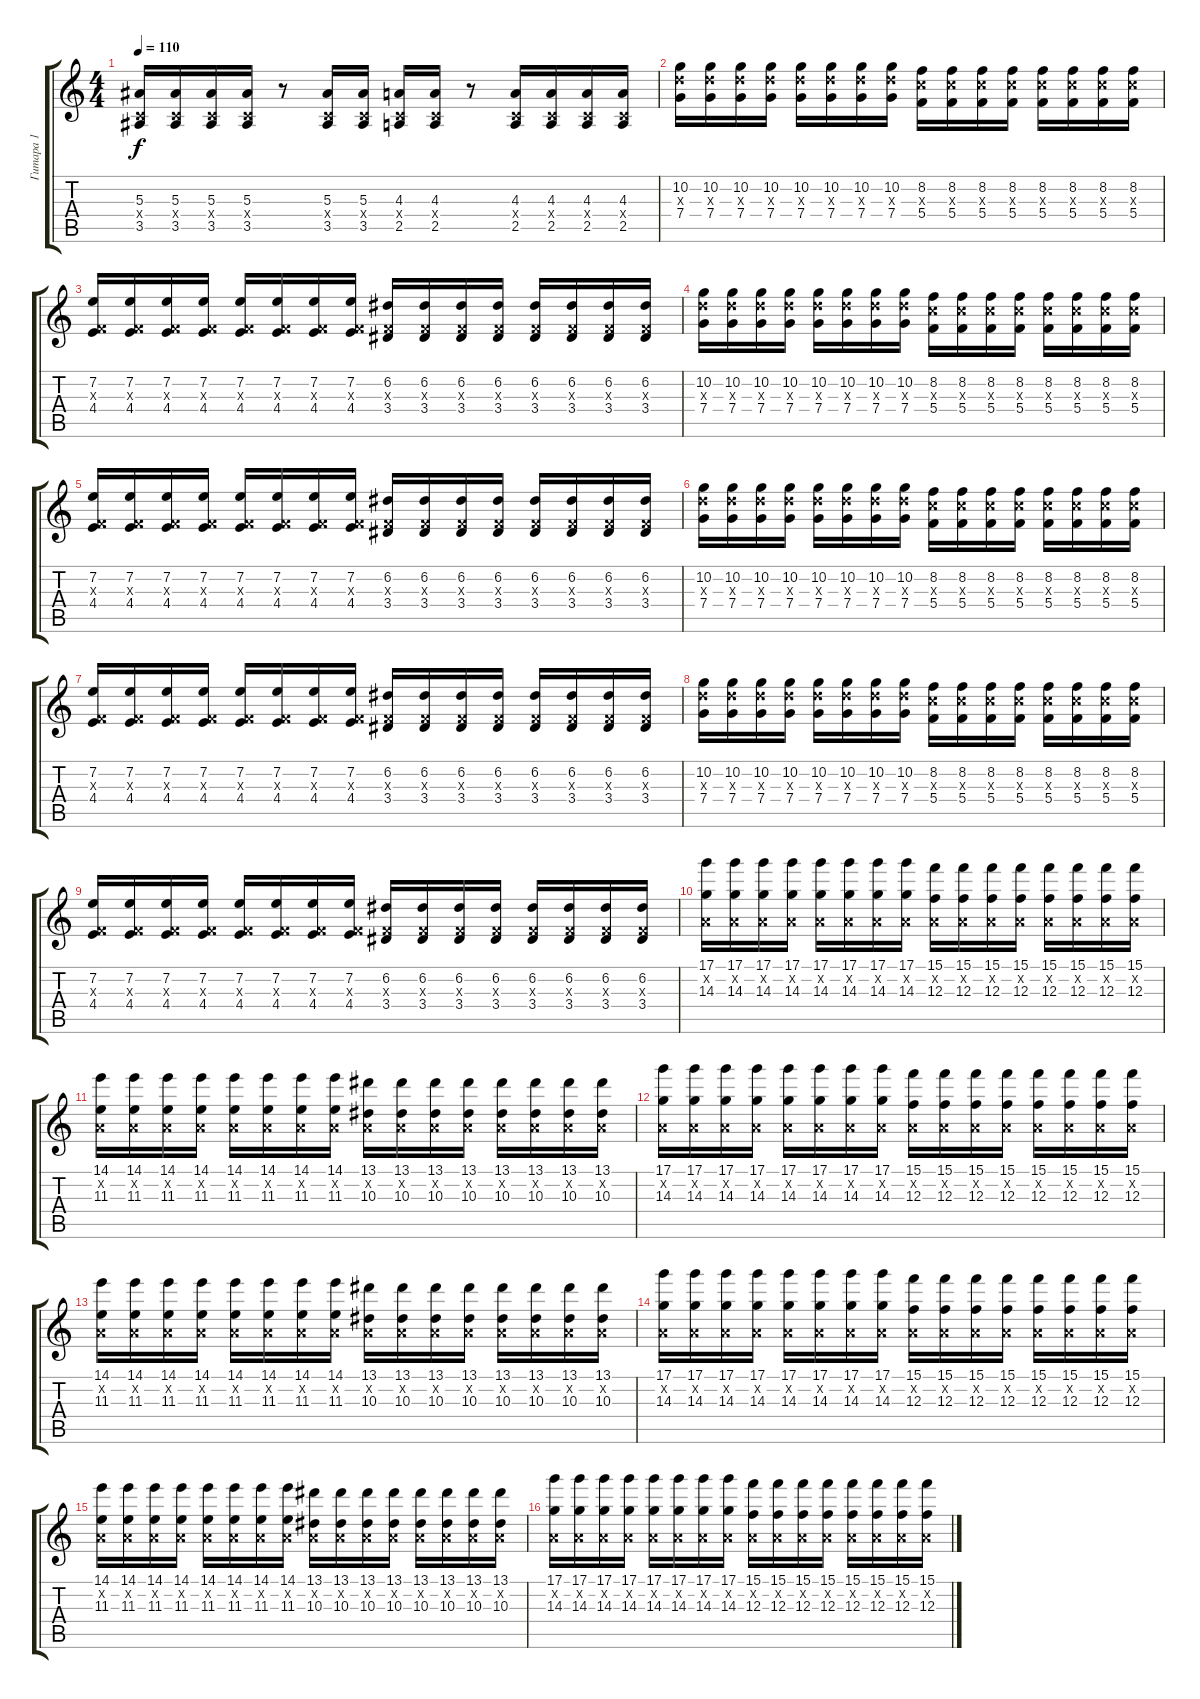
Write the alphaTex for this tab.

\track ("Гитара 1" "Гитара 1") {instrument overdrivenguitar}
\staff {score tabs}
\tuning (D4 A3 F3 C3 G2 D2) {hide}
\ts (4 4)
\tempo 110
\clef g2
\ks c
(5.3 0.4{x} 3.5).16{dy f} (5.3 0.4{x} 3.5).16 (5.3 0.4{x} 3.5).16 (5.3 0.4{x} 3.5).16 r.8 (5.3 0.4{x} 3.5).16 (5.3 0.4{x} 3.5).16 (4.3 0.4{x} 2.5).16 (4.3 0.4{x} 2.5).16 r.8 (4.3 0.4{x} 2.5).16 (4.3 0.4{x} 2.5).16 (4.3 0.4{x} 2.5).16 (4.3 0.4{x} 2.5).16 |
(10.2 9.3{x} 7.4).16 (10.2 9.3{x} 7.4).16 (10.2 9.3{x} 7.4).16 (10.2 9.3{x} 7.4).16 (10.2 9.3{x} 7.4).16 (10.2 9.3{x} 7.4).16 (10.2 9.3{x} 7.4).16 (10.2 9.3{x} 7.4).16 (8.2 7.3{x} 5.4).16 (8.2 7.3{x} 5.4).16 (8.2 7.3{x} 5.4).16 (8.2 7.3{x} 5.4).16 (8.2 7.3{x} 5.4).16 (8.2 7.3{x} 5.4).16 (8.2 7.3{x} 5.4).16 (8.2 7.3{x} 5.4).16 |
(7.2 0.3{x} 4.4).16 (7.2 0.3{x} 4.4).16 (7.2 0.3{x} 4.4).16 (7.2 0.3{x} 4.4).16 (7.2 0.3{x} 4.4).16 (7.2 0.3{x} 4.4).16 (7.2 0.3{x} 4.4).16 (7.2 0.3{x} 4.4).16 (6.2 0.3{x} 3.4).16 (6.2 0.3{x} 3.4).16 (6.2 0.3{x} 3.4).16 (6.2 0.3{x} 3.4).16 (6.2 0.3{x} 3.4).16 (6.2 0.3{x} 3.4).16 (6.2 0.3{x} 3.4).16 (6.2 0.3{x} 3.4).16 |
(10.2 9.3{x} 7.4).16 (10.2 9.3{x} 7.4).16 (10.2 9.3{x} 7.4).16 (10.2 9.3{x} 7.4).16 (10.2 9.3{x} 7.4).16 (10.2 9.3{x} 7.4).16 (10.2 9.3{x} 7.4).16 (10.2 9.3{x} 7.4).16 (8.2 7.3{x} 5.4).16 (8.2 7.3{x} 5.4).16 (8.2 7.3{x} 5.4).16 (8.2 7.3{x} 5.4).16 (8.2 7.3{x} 5.4).16 (8.2 7.3{x} 5.4).16 (8.2 7.3{x} 5.4).16 (8.2 7.3{x} 5.4).16 |
(7.2 0.3{x} 4.4).16 (7.2 0.3{x} 4.4).16 (7.2 0.3{x} 4.4).16 (7.2 0.3{x} 4.4).16 (7.2 0.3{x} 4.4).16 (7.2 0.3{x} 4.4).16 (7.2 0.3{x} 4.4).16 (7.2 0.3{x} 4.4).16 (6.2 0.3{x} 3.4).16 (6.2 0.3{x} 3.4).16 (6.2 0.3{x} 3.4).16 (6.2 0.3{x} 3.4).16 (6.2 0.3{x} 3.4).16 (6.2 0.3{x} 3.4).16 (6.2 0.3{x} 3.4).16 (6.2 0.3{x} 3.4).16 |
(10.2 9.3{x} 7.4).16 (10.2 9.3{x} 7.4).16 (10.2 9.3{x} 7.4).16 (10.2 9.3{x} 7.4).16 (10.2 9.3{x} 7.4).16 (10.2 9.3{x} 7.4).16 (10.2 9.3{x} 7.4).16 (10.2 9.3{x} 7.4).16 (8.2 7.3{x} 5.4).16 (8.2 7.3{x} 5.4).16 (8.2 7.3{x} 5.4).16 (8.2 7.3{x} 5.4).16 (8.2 7.3{x} 5.4).16 (8.2 7.3{x} 5.4).16 (8.2 7.3{x} 5.4).16 (8.2 7.3{x} 5.4).16 |
(7.2 0.3{x} 4.4).16 (7.2 0.3{x} 4.4).16 (7.2 0.3{x} 4.4).16 (7.2 0.3{x} 4.4).16 (7.2 0.3{x} 4.4).16 (7.2 0.3{x} 4.4).16 (7.2 0.3{x} 4.4).16 (7.2 0.3{x} 4.4).16 (6.2 0.3{x} 3.4).16 (6.2 0.3{x} 3.4).16 (6.2 0.3{x} 3.4).16 (6.2 0.3{x} 3.4).16 (6.2 0.3{x} 3.4).16 (6.2 0.3{x} 3.4).16 (6.2 0.3{x} 3.4).16 (6.2 0.3{x} 3.4).16 |
(10.2 9.3{x} 7.4).16 (10.2 9.3{x} 7.4).16 (10.2 9.3{x} 7.4).16 (10.2 9.3{x} 7.4).16 (10.2 9.3{x} 7.4).16 (10.2 9.3{x} 7.4).16 (10.2 9.3{x} 7.4).16 (10.2 9.3{x} 7.4).16 (8.2 7.3{x} 5.4).16 (8.2 7.3{x} 5.4).16 (8.2 7.3{x} 5.4).16 (8.2 7.3{x} 5.4).16 (8.2 7.3{x} 5.4).16 (8.2 7.3{x} 5.4).16 (8.2 7.3{x} 5.4).16 (8.2 7.3{x} 5.4).16 |
(7.2 0.3{x} 4.4).16 (7.2 0.3{x} 4.4).16 (7.2 0.3{x} 4.4).16 (7.2 0.3{x} 4.4).16 (7.2 0.3{x} 4.4).16 (7.2 0.3{x} 4.4).16 (7.2 0.3{x} 4.4).16 (7.2 0.3{x} 4.4).16 (6.2 0.3{x} 3.4).16 (6.2 0.3{x} 3.4).16 (6.2 0.3{x} 3.4).16 (6.2 0.3{x} 3.4).16 (6.2 0.3{x} 3.4).16 (6.2 0.3{x} 3.4).16 (6.2 0.3{x} 3.4).16 (6.2 0.3{x} 3.4).16 |
(17.1 0.2{x} 14.3).16 (17.1 0.2{x} 14.3).16 (17.1 0.2{x} 14.3).16 (17.1 0.2{x} 14.3).16 (17.1 0.2{x} 14.3).16 (17.1 0.2{x} 14.3).16 (17.1 0.2{x} 14.3).16 (17.1 0.2{x} 14.3).16 (15.1 0.2{x} 12.3).16 (15.1 0.2{x} 12.3).16 (15.1 0.2{x} 12.3).16 (15.1 0.2{x} 12.3).16 (15.1 0.2{x} 12.3).16 (15.1 0.2{x} 12.3).16 (15.1 0.2{x} 12.3).16 (15.1 0.2{x} 12.3).16 |
(14.1 0.2{x} 11.3).16 (14.1 0.2{x} 11.3).16 (14.1 0.2{x} 11.3).16 (14.1 0.2{x} 11.3).16 (14.1 0.2{x} 11.3).16 (14.1 0.2{x} 11.3).16 (14.1 0.2{x} 11.3).16 (14.1 0.2{x} 11.3).16 (13.1 0.2{x} 10.3).16 (13.1 0.2{x} 10.3).16 (13.1 0.2{x} 10.3).16 (13.1 0.2{x} 10.3).16 (13.1 0.2{x} 10.3).16 (13.1 0.2{x} 10.3).16 (13.1 0.2{x} 10.3).16 (13.1 0.2{x} 10.3).16 |
(17.1 0.2{x} 14.3).16 (17.1 0.2{x} 14.3).16 (17.1 0.2{x} 14.3).16 (17.1 0.2{x} 14.3).16 (17.1 0.2{x} 14.3).16 (17.1 0.2{x} 14.3).16 (17.1 0.2{x} 14.3).16 (17.1 0.2{x} 14.3).16 (15.1 0.2{x} 12.3).16 (15.1 0.2{x} 12.3).16 (15.1 0.2{x} 12.3).16 (15.1 0.2{x} 12.3).16 (15.1 0.2{x} 12.3).16 (15.1 0.2{x} 12.3).16 (15.1 0.2{x} 12.3).16 (15.1 0.2{x} 12.3).16 |
(14.1 0.2{x} 11.3).16 (14.1 0.2{x} 11.3).16 (14.1 0.2{x} 11.3).16 (14.1 0.2{x} 11.3).16 (14.1 0.2{x} 11.3).16 (14.1 0.2{x} 11.3).16 (14.1 0.2{x} 11.3).16 (14.1 0.2{x} 11.3).16 (13.1 0.2{x} 10.3).16 (13.1 0.2{x} 10.3).16 (13.1 0.2{x} 10.3).16 (13.1 0.2{x} 10.3).16 (13.1 0.2{x} 10.3).16 (13.1 0.2{x} 10.3).16 (13.1 0.2{x} 10.3).16 (13.1 0.2{x} 10.3).16 |
(17.1 0.2{x} 14.3).16 (17.1 0.2{x} 14.3).16 (17.1 0.2{x} 14.3).16 (17.1 0.2{x} 14.3).16 (17.1 0.2{x} 14.3).16 (17.1 0.2{x} 14.3).16 (17.1 0.2{x} 14.3).16 (17.1 0.2{x} 14.3).16 (15.1 0.2{x} 12.3).16 (15.1 0.2{x} 12.3).16 (15.1 0.2{x} 12.3).16 (15.1 0.2{x} 12.3).16 (15.1 0.2{x} 12.3).16 (15.1 0.2{x} 12.3).16 (15.1 0.2{x} 12.3).16 (15.1 0.2{x} 12.3).16 |
(14.1 0.2{x} 11.3).16 (14.1 0.2{x} 11.3).16 (14.1 0.2{x} 11.3).16 (14.1 0.2{x} 11.3).16 (14.1 0.2{x} 11.3).16 (14.1 0.2{x} 11.3).16 (14.1 0.2{x} 11.3).16 (14.1 0.2{x} 11.3).16 (13.1 0.2{x} 10.3).16 (13.1 0.2{x} 10.3).16 (13.1 0.2{x} 10.3).16 (13.1 0.2{x} 10.3).16 (13.1 0.2{x} 10.3).16 (13.1 0.2{x} 10.3).16 (13.1 0.2{x} 10.3).16 (13.1 0.2{x} 10.3).16 |
(17.1 0.2{x} 14.3).16 (17.1 0.2{x} 14.3).16 (17.1 0.2{x} 14.3).16 (17.1 0.2{x} 14.3).16 (17.1 0.2{x} 14.3).16 (17.1 0.2{x} 14.3).16 (17.1 0.2{x} 14.3).16 (17.1 0.2{x} 14.3).16 (15.1 0.2{x} 12.3).16 (15.1 0.2{x} 12.3).16 (15.1 0.2{x} 12.3).16 (15.1 0.2{x} 12.3).16 (15.1 0.2{x} 12.3).16 (15.1 0.2{x} 12.3).16 (15.1 0.2{x} 12.3).16 (15.1 0.2{x} 12.3).16
